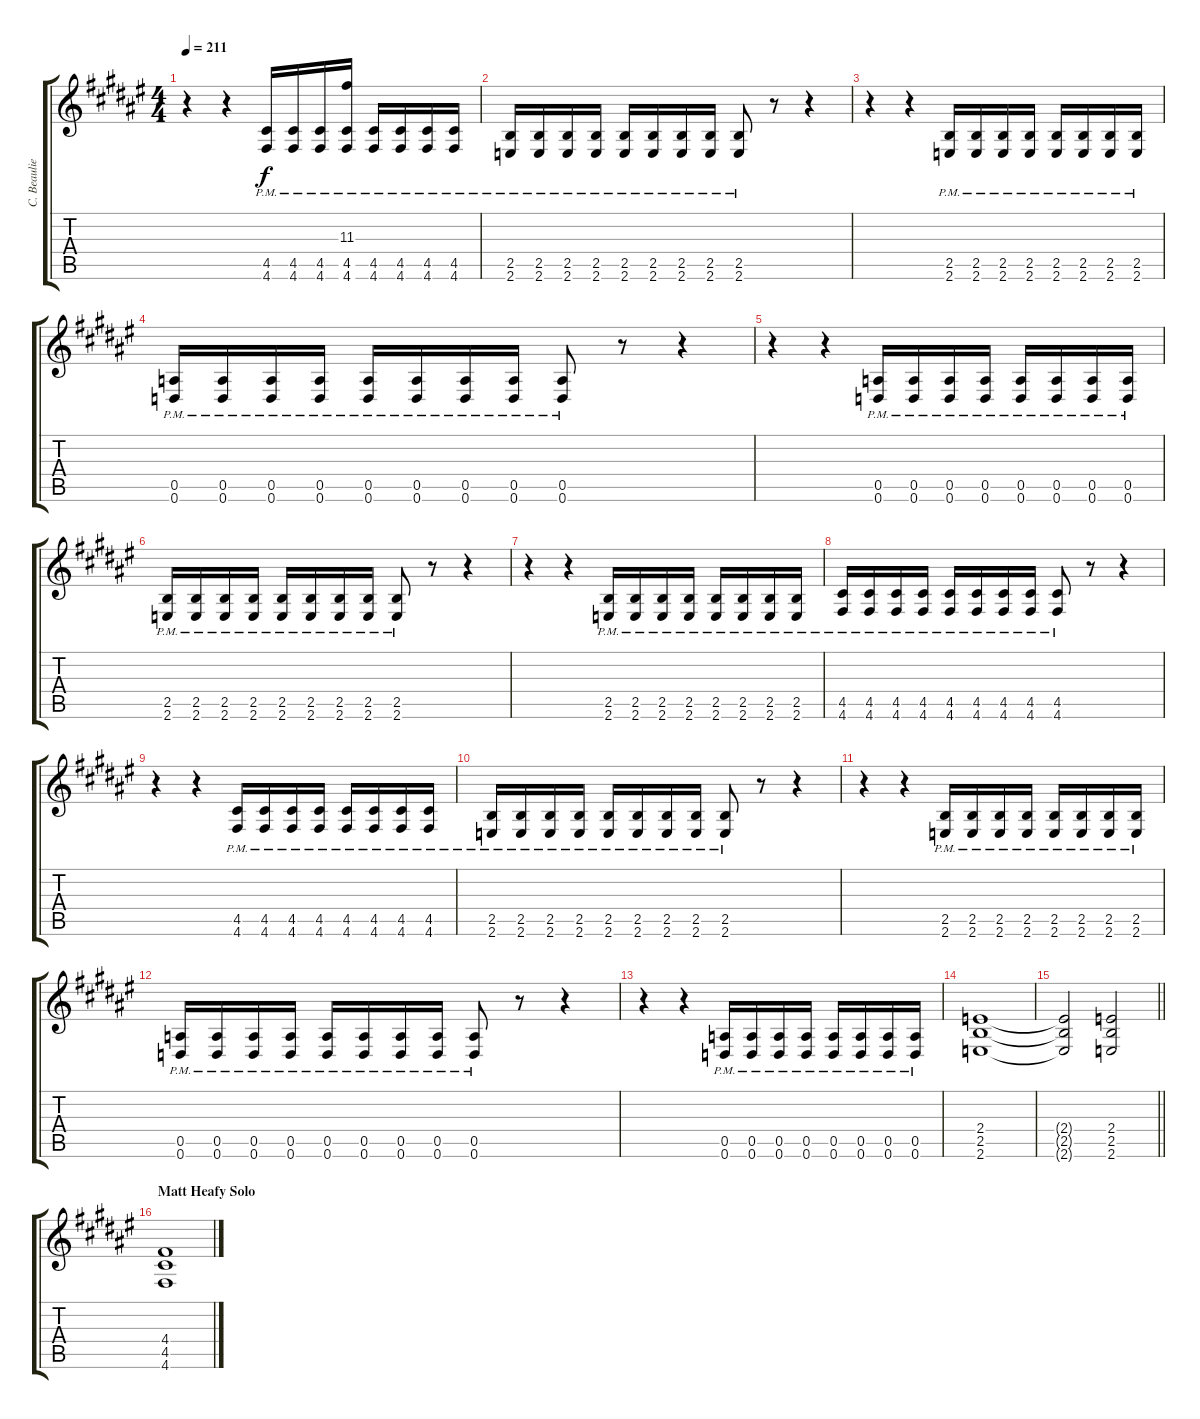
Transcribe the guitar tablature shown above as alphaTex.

\track ("C. Beaulieu" "C. Beaulie") {instrument distortionguitar}
\staff {score tabs}
\tuning (E4 B3 G3 D3 A2 D2) {hide}
\ts (4 4)
\tempo 211
\clef g2
\ks d#minor
r.4{dy f} r.4 (4.5{pm} 4.6{pm}).16 (4.5{pm} 4.6{pm}).16 (4.5{pm} 4.6{pm}).16 (11.3{t} 4.5{pm} 4.6{pm}).16 (4.5{pm} 4.6{pm}).16 (4.5{pm} 4.6{pm}).16 (4.5{pm} 4.6{pm}).16 (4.5{pm} 4.6{pm}).16 |
(2.5{pm} 2.6{pm}).16 (2.5{pm} 2.6{pm}).16 (2.5{pm} 2.6{pm}).16 (2.5{pm} 2.6{pm}).16 (2.5{pm} 2.6{pm}).16 (2.5{pm} 2.6{pm}).16 (2.5{pm} 2.6{pm}).16 (2.5{pm} 2.6{pm}).16 (2.5{pm} 2.6{pm}).8 r.8 r.4 |
r.4 r.4 (2.5{pm} 2.6{pm}).16 (2.5{pm} 2.6{pm}).16 (2.5{pm} 2.6{pm}).16 (2.5{pm} 2.6{pm}).16 (2.5{pm} 2.6{pm}).16 (2.5{pm} 2.6{pm}).16 (2.5{pm} 2.6{pm}).16 (2.5{pm} 2.6{pm}).16 |
(0.5{pm} 0.6{pm}).16 (0.5{pm} 0.6{pm}).16 (0.5{pm} 0.6{pm}).16 (0.5{pm} 0.6{pm}).16 (0.5{pm} 0.6{pm}).16 (0.5{pm} 0.6{pm}).16 (0.5{pm} 0.6{pm}).16 (0.5{pm} 0.6{pm}).16 (0.5{pm} 0.6{pm}).8 r.8 r.4 |
r.4 r.4 (0.5{pm} 0.6{pm}).16 (0.5{pm} 0.6{pm}).16 (0.5{pm} 0.6{pm}).16 (0.5{pm} 0.6{pm}).16 (0.5{pm} 0.6{pm}).16 (0.5{pm} 0.6{pm}).16 (0.5{pm} 0.6{pm}).16 (0.5{pm} 0.6{pm}).16 |
(2.5{pm} 2.6{pm}).16 (2.5{pm} 2.6{pm}).16 (2.5{pm} 2.6{pm}).16 (2.5{pm} 2.6{pm}).16 (2.5{pm} 2.6{pm}).16 (2.5{pm} 2.6{pm}).16 (2.5{pm} 2.6{pm}).16 (2.5{pm} 2.6{pm}).16 (2.5{pm} 2.6{pm}).8 r.8 r.4 |
r.4 r.4 (2.5{pm} 2.6{pm}).16 (2.5{pm} 2.6{pm}).16 (2.5{pm} 2.6{pm}).16 (2.5{pm} 2.6{pm}).16 (2.5{pm} 2.6{pm}).16 (2.5{pm} 2.6{pm}).16 (2.5{pm} 2.6{pm}).16 (2.5{pm} 2.6{pm}).16 |
(4.5{pm} 4.6{pm}).16 (4.5{pm} 4.6{pm}).16 (4.5{pm} 4.6{pm}).16 (4.5{pm} 4.6{pm}).16 (4.5{pm} 4.6{pm}).16 (4.5{pm} 4.6{pm}).16 (4.5{pm} 4.6{pm}).16 (4.5{pm} 4.6{pm}).16 (4.5{pm} 4.6{pm}).8 r.8 r.4 |
r.4 r.4 (4.5{pm} 4.6{pm}).16 (4.5{pm} 4.6{pm}).16 (4.5{pm} 4.6{pm}).16 (4.5{pm} 4.6{pm}).16 (4.5{pm} 4.6{pm}).16 (4.5{pm} 4.6{pm}).16 (4.5{pm} 4.6{pm}).16 (4.5{pm} 4.6{pm}).16 |
(2.5{pm} 2.6{pm}).16 (2.5{pm} 2.6{pm}).16 (2.5{pm} 2.6{pm}).16 (2.5{pm} 2.6{pm}).16 (2.5{pm} 2.6{pm}).16 (2.5{pm} 2.6{pm}).16 (2.5{pm} 2.6{pm}).16 (2.5{pm} 2.6{pm}).16 (2.5{pm} 2.6{pm}).8 r.8 r.4 |
r.4 r.4 (2.5{pm} 2.6{pm}).16 (2.5{pm} 2.6{pm}).16 (2.5{pm} 2.6{pm}).16 (2.5{pm} 2.6{pm}).16 (2.5{pm} 2.6{pm}).16 (2.5{pm} 2.6{pm}).16 (2.5{pm} 2.6{pm}).16 (2.5{pm} 2.6{pm}).16 |
(0.5{pm} 0.6{pm}).16 (0.5{pm} 0.6{pm}).16 (0.5{pm} 0.6{pm}).16 (0.5{pm} 0.6{pm}).16 (0.5{pm} 0.6{pm}).16 (0.5{pm} 0.6{pm}).16 (0.5{pm} 0.6{pm}).16 (0.5{pm} 0.6{pm}).16 (0.5{pm} 0.6{pm}).8 r.8 r.4 |
r.4 r.4 (0.5{pm} 0.6{pm}).16 (0.5{pm} 0.6{pm}).16 (0.5{pm} 0.6{pm}).16 (0.5{pm} 0.6{pm}).16 (0.5{pm} 0.6{pm}).16 (0.5{pm} 0.6{pm}).16 (0.5{pm} 0.6{pm}).16 (0.5{pm} 0.6{pm}).16 |
(2.4 2.5 2.6).1 |
\barLineRight lightlight
(2.4{t} 2.5{t} 2.6{t}).2 (2.4 2.5 2.6).2 |
\section ("" "Matt Heafy Solo")
(4.4 4.5 4.6).1{volume 11}
